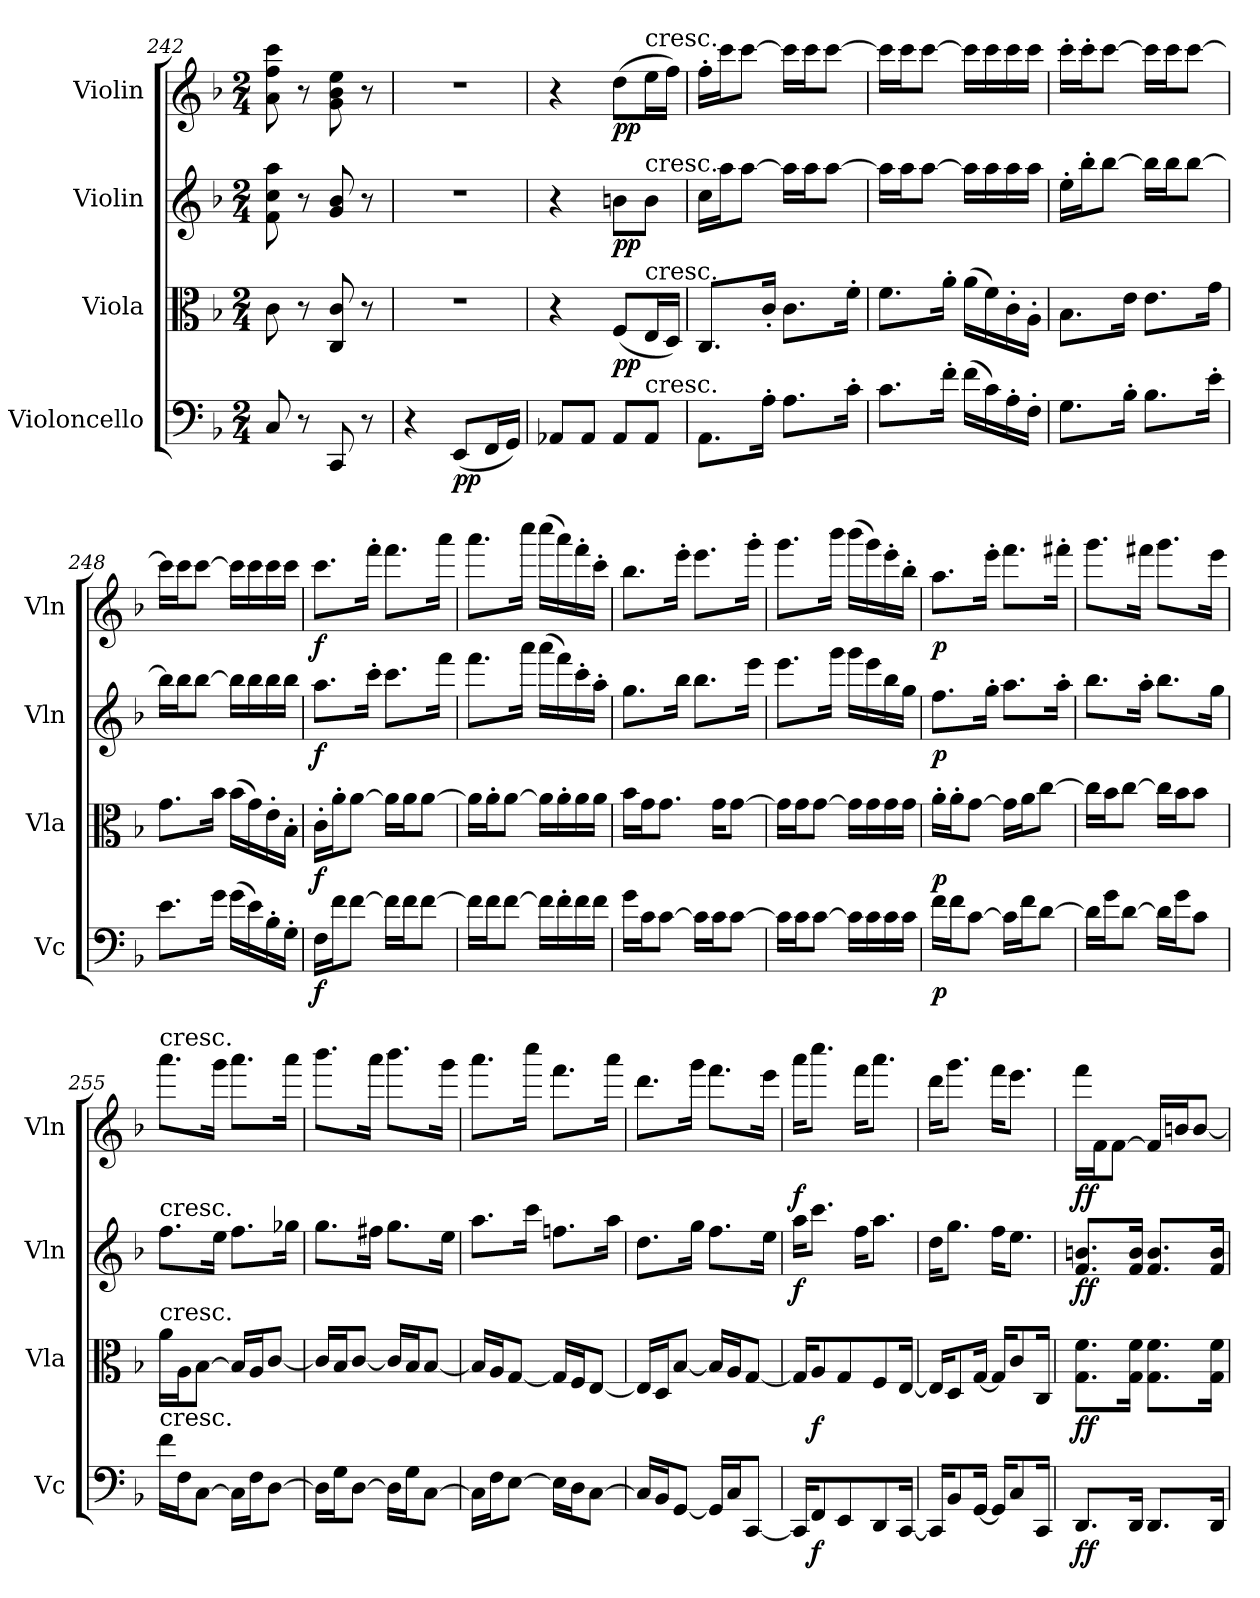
**kern	**dynam	**kern	**dynam	**kern	**dynam	**kern	**dynam
*part4	*part4	*part3	*part3	*part2	*part2	*part1	*part1
*staff4	*staff4	*staff3	*staff3	*staff2	*staff2	*staff1	*staff1
*I"Violoncello	*	*I"Viola	*	*I"Violin	*	*I"Violin	*
*I'Vc	*	*I'Vla	*	*I'Vln	*	*I'Vln	*
*clefF4	*	*clefC3	*	*clefG2	*	*clefG2	*
*k[b-]	*	*k[b-]	*	*k[b-]	*	*k[b-]	*
*F:	*	*F:	*	*F:	*	*F:	*
*M2/4	*	*M2/4	*	*M2/4	*	*M2/4	*
=242	=242	=242	=242	=242	=242	=242	=242
8C/	.	8c\	.	8f\ 8cc\ 8aa\	.	8a\ 8ff\ 8ccc\	.
8r	.	8r	.	8r	.	8r	.
8CC/	.	8C/ 8c/	.	8g/ 8b-/	.	8g\ 8b-\ 8ee\	.
8r	.	8r	.	8r	.	8r	.
=243	=243	=243	=243	=243	=243	=243	=243
4r	.	2r	.	2r	.	2r	.
(8EE/L	pp	.	.	.	.	.	.
16FF/L	.	.	.	.	.	.	.
16GG/JJ)	.	.	.	.	.	.	.
=244	=244	=244	=244	=244	=244	=244	=244
8AA-X/L	.	4r	.	4r	.	4r	.
8AA-/J	.	.	.	.	.	.	.
8AA-/L	.	(8F/L	pp	8bn\L	pp	(8dd\L	pp
!	!	!	!	!	!	!LO:TX:t=cresc.	!
!	!	!	!	!LO:TX:t=cresc.	!	!	!
!	!	!LO:TX:t=cresc.	!	!	!	!	!
!LO:TX:t=cresc.	!	!	!	!	!	!	!
8AA-/J	.	16E/L	.	8b\J	.	16ee\L	.
.	.	16D/JJ)	.	.	.	16ff\JJ)	.
=245	=245	=245	=245	=245	=245	=245	=245
8.AA\L	.	8.C/L	.	16cc\LL	.	16ff'\LL	.
.	.	.	.	16aa\J	.	16ccc\J	.
.	.	.	.	[8aa\J	.	[8ccc\J	.
16A'\Jk	.	16c'/Jk	.	.	.	.	.
8.A\L	.	8.c\L	.	16aa\LL]	.	16ccc\LL]	.
.	.	.	.	16aa\J	.	16ccc\J	.
.	.	.	.	[8aa\J	.	[8ccc\J	.
16c'\Jk	.	16f'\Jk	.	.	.	.	.
=246	=246	=246	=246	=246	=246	=246	=246
8.c\L	.	8.f\L	.	16aa\LL]	.	16ccc\LL]	.
.	.	.	.	16aa\J	.	16ccc\J	.
.	.	.	.	[8aa\J	.	[8ccc\J	.
16f'\Jk	.	16a'\Jk	.	.	.	.	.
(16f\LL	.	(16a\LL	.	16aa\LL]	.	16ccc\LL]	.
16c\)	.	16f\)	.	16aa\	.	16ccc\	.
16A'\	.	16c'\	.	16aa\	.	16ccc\	.
16F'\JJ	.	16A'\JJ	.	16aa\JJ	.	16ccc\JJ	.
=247	=247	=247	=247	=247	=247	=247	=247
8.G\L	.	8.B-\L	.	16ee'\LL	.	16ccc'\LL	.
.	.	.	.	16bb-'\J	.	16ccc'\J	.
.	.	.	.	[8bb-\J	.	[8ccc\J	.
16B-'\Jk	.	16e\Jk	.	.	.	.	.
8.B-\L	.	8.e\L	.	16bb-\LL]	.	16ccc\LL]	.
.	.	.	.	16bb-\J	.	16ccc\J	.
.	.	.	.	[8bb-\J	.	[8ccc\J	.
16e'\Jk	.	16g\Jk	.	.	.	.	.
=248	=248	=248	=248	=248	=248	=248	=248
8.e\L	.	8.g\L	.	16bb-\LL]	.	16ccc\LL]	.
.	.	.	.	16bb-\J	.	16ccc\J	.
.	.	.	.	[8bb-\J	.	[8ccc\J	.
16g\Jk	.	16b-\Jk	.	.	.	.	.
(16g\LL	.	(16b-\LL	.	16bb-\LL]	.	16ccc\LL]	.
16e\)	.	16g\)	.	16bb-\	.	16ccc\	.
16B-'\	.	16e'\	.	16bb-\	.	16ccc\	.
16G'\JJ	.	16B-'\JJ	.	16bb-\JJ	.	16ccc\JJ	.
=249	=249	=249	=249	=249	=249	=249	=249
16F\LL	f	16c'\LL	f	8.aa\L	f	8.ccc\L	f
16f\J	.	16a'\J	.	.	.	.	.
[8f\J	.	[8a\J	.	.	.	.	.
.	.	.	.	16ccc'\Jk	.	16fff'\Jk	.
16f\LL]	.	16a\LL]	.	8.ccc\L	.	8.fff\L	.
16f\J	.	16a\J	.	.	.	.	.
[8f\J	.	[8a\J	.	.	.	.	.
.	.	.	.	16fff\Jk	.	16aaa\Jk	.
=250	=250	=250	=250	=250	=250	=250	=250
16f\LL]	.	16a\LL]	.	8.fff\L	.	8.aaa\L	.
16f\J	.	16a'\J	.	.	.	.	.
[8f\J	.	[8a\J	.	.	.	.	.
.	.	.	.	16aaa\Jk	.	16cccc\Jk	.
16f\LL]	.	16a\LL]	.	(16aaa\LL	.	(16cccc\LL	.
16f'\	.	16a'\	.	16fff\)	.	16aaa\)	.
16f\	.	16a\	.	16ccc'\	.	16fff'\	.
16f\JJ	.	16a\JJ	.	16aa'\JJ	.	16ccc'\JJ	.
=251	=251	=251	=251	=251	=251	=251	=251
16g\LL	.	16b-\LL	.	8.gg\L	.	8.bb-\L	.
16c\J	.	16g\J	.	.	.	.	.
[8c\J	.	8.g\J	.	.	.	.	.
.	.	.	.	16bb-\Jk	.	16eee'\Jk	.
16c\LL]	.	.	.	8.bb-\L	.	8.eee\L	.
16c\J	.	16g\KL	.	.	.	.	.
[8c\J	.	[8g\J	.	.	.	.	.
.	.	.	.	16eee\Jk	.	16ggg'\Jk	.
=252	=252	=252	=252	=252	=252	=252	=252
16c\LL]	.	16g\LL]	.	8.eee\L	.	8.ggg\L	.
16c\J	.	16g\J	.	.	.	.	.
[8c\J	.	[8g\J	.	.	.	.	.
.	.	.	.	16ggg\Jk	.	16bbb-\Jk	.
16c\LL]	.	16g\LL]	.	16ggg\LL	.	(16bbb-\LL	.
16c\	.	16g\	.	16eee\	.	16ggg\)	.
16c\	.	16g\	.	16bb-\	.	16eee'\	.
16c\JJ	.	16g\JJ	.	16gg\JJ	.	16bb-'\JJ	.
=253	=253	=253	=253	=253	=253	=253	=253
16f\LL	p	16a'\LL	p	8.ff\L	p	8.aa\L	p
16f\J	.	16a'\J	.	.	.	.	.
[8c\J	.	[8g\J	.	.	.	.	.
.	.	.	.	16gg'\Jk	.	16eee'\Jk	.
16c\LL]	.	16g\LL]	.	8.aa\L	.	8.fff\L	.
16f\J	.	16a\J	.	.	.	.	.
[8d\J	.	[8cc\J	.	.	.	.	.
.	.	.	.	16aa'\Jk	.	16fff#X'\Jk	.
=254	=254	=254	=254	=254	=254	=254	=254
16d\LL]	.	16cc\LL]	.	8.bb-\L	.	8.ggg\L	.
16g\J	.	16b-\J	.	.	.	.	.
[8d\J	.	[8cc\J	.	.	.	.	.
.	.	.	.	16aa'\Jk	.	16fff#X\Jk	.
16d\LL]	.	16cc\LL]	.	8.bb-\L	.	8.ggg\L	.
16g\J	.	16b-\J	.	.	.	.	.
8c\J	.	8b-\J	.	.	.	.	.
.	.	.	.	16gg\Jk	.	16eee\Jk	.
=255	=255	=255	=255	=255	=255	=255	=255
!	!	!	!	!	!	!LO:TX:t=cresc.	!
!	!	!	!	!LO:TX:t=cresc.	!	!	!
!	!	!LO:TX:t=cresc.	!	!	!	!	!
!LO:TX:t=cresc.	!	!	!	!	!	!	!
16f\LL	.	16a\LL	.	8.ff\L	.	8.aaa\L	.
16F\J	.	16A\J	.	.	.	.	.
[8C\J	.	[8B-\J	.	.	.	.	.
.	.	.	.	16ee\Jk	.	16ggg\Jk	.
16C\LL]	.	16B-/LL]	.	8.ff\L	.	8.aaa\L	.
16F\J	.	16A/J	.	.	.	.	.
[8D\J	.	[8c/J	.	.	.	.	.
.	.	.	.	16gg-X\Jk	.	16aaa\Jk	.
=256	=256	=256	=256	=256	=256	=256	=256
16D\LL]	.	16c/LL]	.	8.gg\L	.	8.bbb-\L	.
16G\J	.	16B-/J	.	.	.	.	.
[8D\J	.	[8c/J	.	.	.	.	.
.	.	.	.	16ff#X\Jk	.	16aaa\Jk	.
16D\LL]	.	16c/LL]	.	8.gg\L	.	8.bbb-\L	.
16G\J	.	16B-/J	.	.	.	.	.
[8C\J	.	[8B-/J	.	.	.	.	.
.	.	.	.	16ee\Jk	.	16ggg\Jk	.
=257	=257	=257	=257	=257	=257	=257	=257
16C\LL]	.	16B-/LL]	.	8.aa\L	.	8.aaa\L	.
16F\J	.	16A/J	.	.	.	.	.
[8E\J	.	[8G/J	.	.	.	.	.
.	.	.	.	16ccc\Jk	.	16cccc\Jk	.
16E\LL]	.	16G/LL]	.	8.ffn\L	.	8.fff\L	.
16D\J	.	16F/J	.	.	.	.	.
[8C\J	.	[8E/J	.	.	.	.	.
.	.	.	.	16aa\Jk	.	16aaa\Jk	.
=258	=258	=258	=258	=258	=258	=258	=258
16C/LL]	.	16E/LL]	.	8.dd\L	.	8.ddd\L	.
16BB-/J	.	16D/J	.	.	.	.	.
[8GG/J	.	[8B-/J	.	.	.	.	.
.	.	.	.	16gg\Jk	.	16ggg\Jk	.
16GG/LL]	.	16B-/LL]	.	8.ff\L	.	8.fff\L	.
16C/J	.	16A/J	.	.	.	.	.
[8CC/J	.	[8G/J	.	.	.	.	.
.	.	.	.	16ee\Jk	.	16eee\Jk	.
=259	=259	=259	=259	=259	=259	=259	=259
16CC/KL]	.	16G/KL]	.	16aa\KL	f	16aaa\KL	f
8FF/	f	8A/	f	8.ccc\J	.	8.cccc\J	.
8EE/	.	8G/	.	.	.	.	.
.	.	.	.	16ff\KL	.	16fff\KL	.
8DD/	.	8F/	.	8.aa\J	.	8.aaa\J	.
[16CC/Jk	.	[16E/Jk	.	.	.	.	.
=260	=260	=260	=260	=260	=260	=260	=260
16CC/KL]	.	16E/KL]	.	16dd\KL	.	16ddd\KL	.
8BB-/	.	8D/	.	8.gg\J	.	8.ggg\J	.
[16GG/Jk	.	[16G/Jk	.	.	.	.	.
16GG/KL]	.	16G/KL]	.	16ff\KL	.	16fff\KL	.
8C/	.	8c/	.	8.ee\J	.	8.eee\J	.
16CC/Jk	.	16C/Jk	.	.	.	.	.
=261	=261	=261	=261	=261	=261	=261	=261
8.DD/L	ff	8.G\ 8.f\L	ff	8.f/ 8.bn/L	ff	16fff\LL	ff
.	.	.	.	.	.	16f\J	.
.	.	.	.	.	.	[8f\J	.
16DD/Jk	.	16G\ 16f\Jk	.	16f/ 16b/Jk	.	.	.
8.DD/L	.	8.G\ 8.f\L	.	8.f/ 8.b/L	.	16f/LL]	.
.	.	.	.	.	.	16bn/J	.
.	.	.	.	.	.	[8b/J	.
16DD/Jk	.	16G\ 16f\Jk	.	16f/ 16b/Jk	.	.	.
=	=	=	=	=	=	=	=
*-	*-	*-	*-	*-	*-	*-	*-
